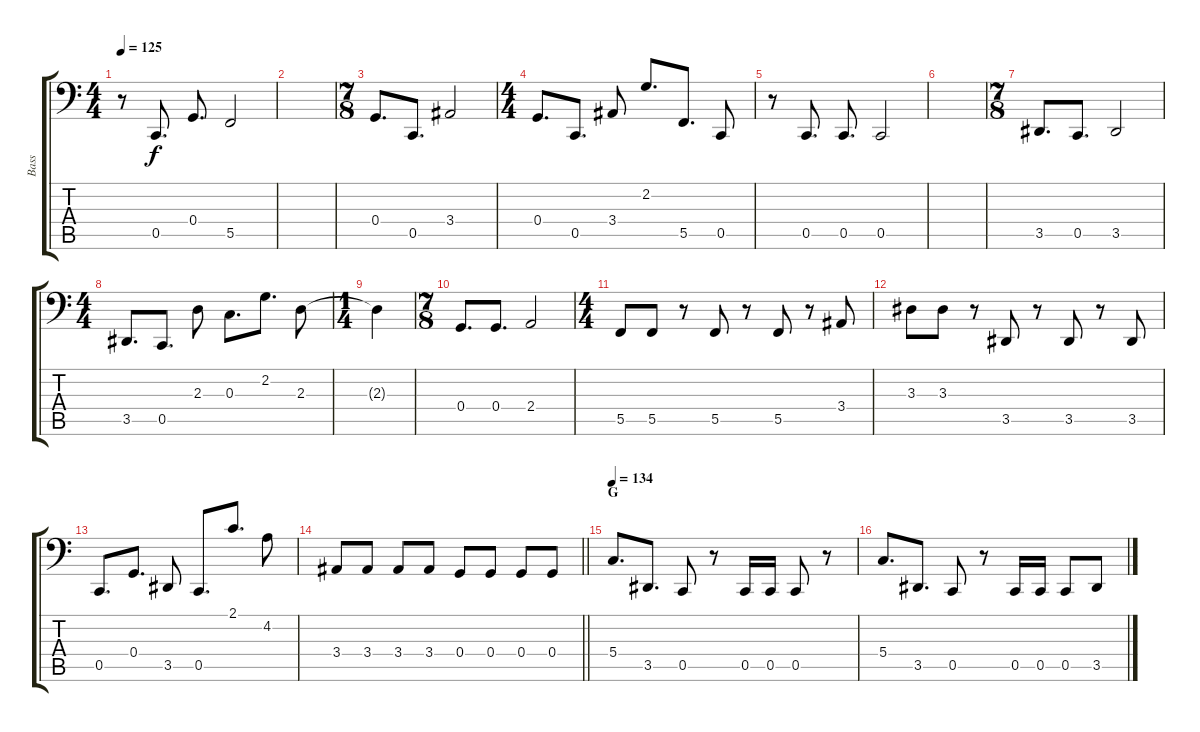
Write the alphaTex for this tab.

\track ("Bass" "Bass") {instrument electricbasspick}
\staff {score tabs}
\tuning (Bb2 F2 C2 G1 C1 A0) {hide}
\ts (4 4)
\tempo 125
\clef f4
\ks c
r.8{dy f} 0.5.8{d} 0.4.8{d} 5.5.2 |
|
\ts (7 8)
0.4.8{d} 0.5.8{d} 3.4.2 |
\ts (4 4)
0.4.8{d} 0.5.8{d} 3.4.8 2.2.8{d} 5.5.8{d} 0.5.8 |
r.8 0.5.8{d} 0.5.8{d} 0.5.2 |
|
\ts (7 8)
3.5.8{d} 0.5.8{d} 3.5.2 |
\ts (4 4)
3.5.8{d} 0.5.8{d} 2.3.8 0.3.8{d} 2.2.8{d} 2.3.8 |
\ts (1 4)
2.3{t}.4 |
\ts (7 8)
0.4.8{d} 0.4.8{d} 2.4.2 |
\ts (4 4)
5.5.8 5.5.8 r.8 5.5.8 r.8 5.5.8 r.8 3.4.8 |
3.3.8 3.3.8 r.8 3.5.8 r.8 3.5.8 r.8 3.5.8 |
0.5.8{d} 0.4.8{d} 3.5.8 0.5.8{d} 2.1.8{d} 4.2.8 |
\barLineRight lightlight
3.4.8 3.4.8 3.4.8 3.4.8 0.4.8 0.4.8 0.4.8 0.4.8 |
\section ("" "G")
\tempo 134
5.4.8{d} 3.5.8{d} 0.5.8 r.8 0.5.16 0.5.16 0.5.8 r.8 |
5.4.8{d} 3.5.8{d} 0.5.8 r.8 0.5.16 0.5.16 0.5.8 3.5.8
